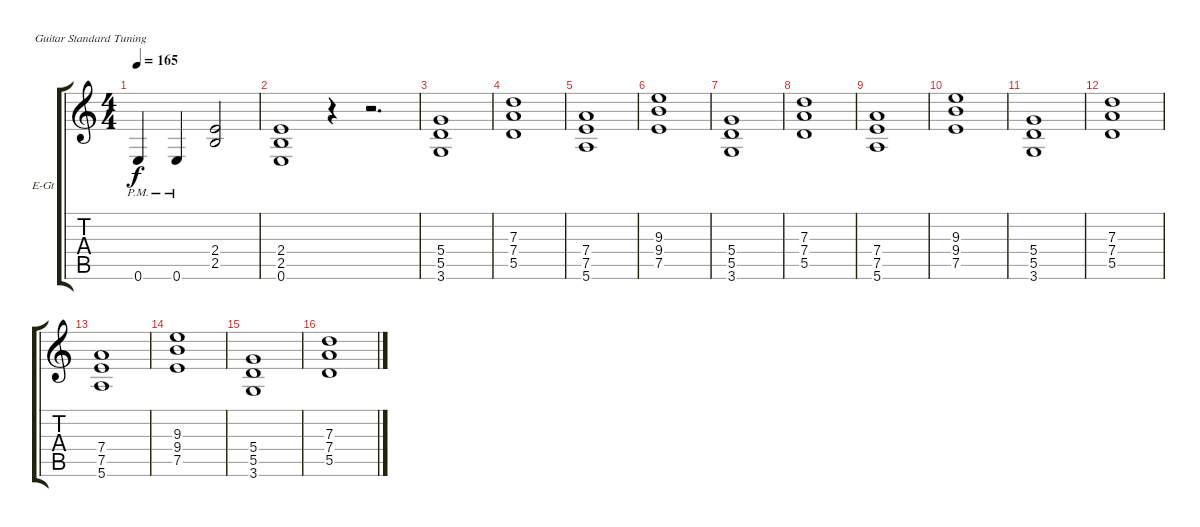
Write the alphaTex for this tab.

\bracketExtendMode groupsimilarinstruments
\firstSystemTrackNameOrientation horizontal
\otherSystemsTrackNameOrientation horizontal
\track ("Äîðîæêà 5" "E-Gt") {instrument overdrivenguitar}
\staff {score tabs}
\tuning (E4 B3 G3 D3 A2 E2)
\ts (4 4)
\tempo 165
\clef g2
\ks c
0.6{pm}.4{dy f} 0.6{pm}.4 (2.4 2.5).2 |
(2.4 2.5 0.6).1 r.4 r.2{d} |
(5.4 5.5 3.6).1 |
(7.3 7.4 5.5).1 |
(7.4 7.5 5.6).1 |
(9.3 9.4 7.5).1 |
(5.4 5.5 3.6).1 |
(7.3 7.4 5.5).1 |
(7.4 7.5 5.6).1 |
(9.3 9.4 7.5).1 |
(5.4 5.5 3.6).1 |
(7.3 7.4 5.5).1 |
(7.4 7.5 5.6).1 |
(9.3 9.4 7.5).1 |
(5.4 5.5 3.6).1 |
(7.3 7.4 5.5).1
